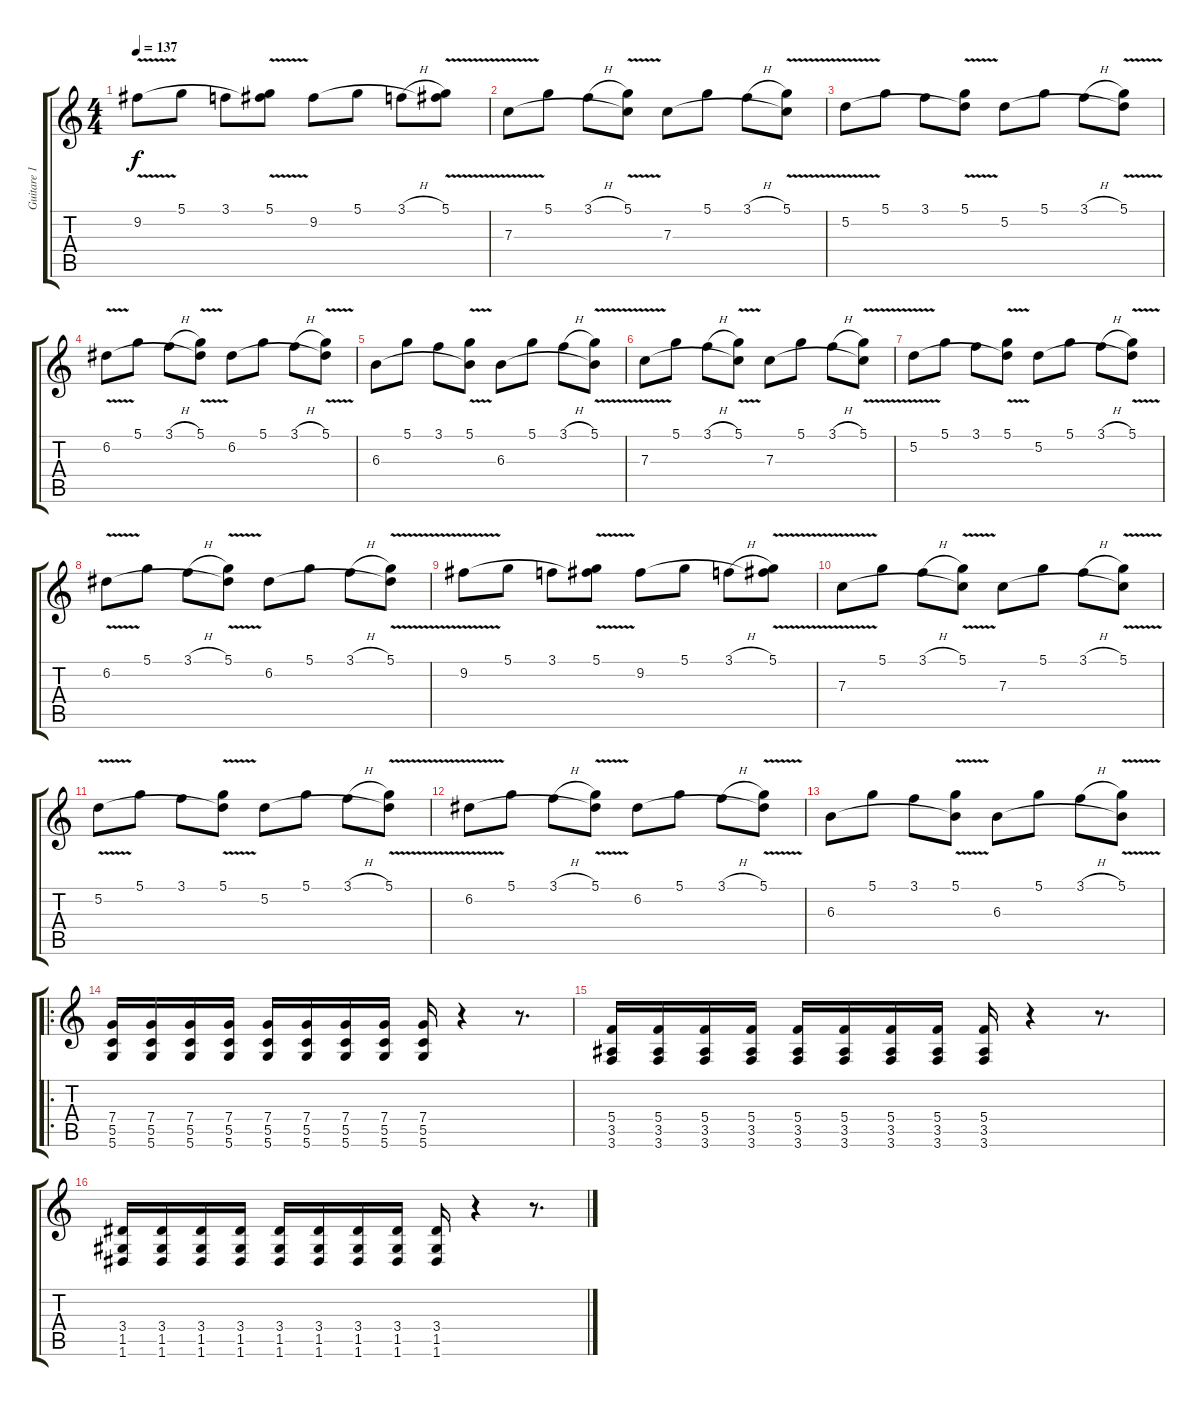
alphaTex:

\track ("Guitare 1 - Yannick" "Guitare 1 ") {instrument distortionguitar}
\staff {score tabs}
\tuning (D4 A3 F3 C3 G2 D2) {hide}
\ts (4 4)
\tempo 137
\clef g2
\ks c
9.2{v}.8{dy f} 5.1.8 3.1.8 (5.1{v} 9.2{t}).8 9.2.8 5.1.8 3.1{h}.8 (5.1{v} 9.2{t}).8 |
7.3{v}.8{volume 5 instrument lead5charang} 5.1.8 3.1{h}.8 (5.1{v} 7.3{t}).8 7.3.8 5.1.8 3.1{h}.8 (5.1{v} 7.3{t}).8 |
5.2{v}.8 5.1.8 3.1.8 (5.1{v} 5.2{t}).8 5.2.8 5.1.8 3.1{h}.8 (5.1{v} 5.2{t}).8 |
6.2{v}.8 5.1.8 3.1{h}.8 (5.1{v} 6.2{t}).8 6.2.8 5.1.8 3.1{h}.8 (5.1{v} 6.2{t}).8 |
6.3.8 5.1.8 3.1.8 (5.1{v} 6.3{t}).8 6.3.8 5.1.8 3.1{h}.8 (5.1{v} 6.3{t}).8 |
7.3{v}.8{volume 5 instrument lead5charang} 5.1.8 3.1{h}.8 (5.1{v} 7.3{t}).8 7.3.8 5.1.8 3.1{h}.8 (5.1{v} 7.3{t}).8 |
5.2{v}.8 5.1.8 3.1.8 (5.1{v} 5.2{t}).8 5.2.8 5.1.8 3.1{h}.8 (5.1{v} 5.2{t}).8 |
6.2{v}.8 5.1.8 3.1{h}.8 (5.1{v} 6.2{t}).8 6.2.8 5.1.8 3.1{h}.8 (5.1{v} 6.2{t}).8 |
9.2{v}.8 5.1.8 3.1.8 (5.1{v} 9.2{t}).8 9.2.8 5.1.8 3.1{h}.8 (5.1{v} 9.2{t}).8 |
7.3{v}.8{volume 5 instrument lead5charang} 5.1.8 3.1{h}.8 (5.1{v} 7.3{t}).8 7.3.8 5.1.8 3.1{h}.8 (5.1{v} 7.3{t}).8 |
5.2{v}.8 5.1.8 3.1.8 (5.1{v} 5.2{t}).8 5.2.8 5.1.8 3.1{h}.8 (5.1{v} 5.2{t}).8 |
6.2{v}.8 5.1.8 3.1{h}.8 (5.1{v} 6.2{t}).8 6.2.8 5.1.8 3.1{h}.8 (5.1{v} 6.2{t}).8 |
6.3.8 5.1.8 3.1.8 (5.1{v} 6.3{t}).8 6.3.8 5.1.8 3.1{h}.8 (5.1{v} 6.3{t}).8 |
\ro
(7.4 5.5 5.6).16{volume 10 instrument distortionguitar} (7.4 5.5 5.6).16 (7.4 5.5 5.6).16 (7.4 5.5 5.6).16 (7.4 5.5 5.6).16 (7.4 5.5 5.6).16 (7.4 5.5 5.6).16 (7.4 5.5 5.6).16 (7.4 5.5 5.6).16 r.4 r.8{d} |
(5.4 3.5 3.6).16 (5.4 3.5 3.6).16 (5.4 3.5 3.6).16 (5.4 3.5 3.6).16 (5.4 3.5 3.6).16 (5.4 3.5 3.6).16 (5.4 3.5 3.6).16 (5.4 3.5 3.6).16 (5.4 3.5 3.6).16 r.4 r.8{d} |
(3.4 1.5 1.6).16 (3.4 1.5 1.6).16 (3.4 1.5 1.6).16 (3.4 1.5 1.6).16 (3.4 1.5 1.6).16 (3.4 1.5 1.6).16 (3.4 1.5 1.6).16 (3.4 1.5 1.6).16 (3.4 1.5 1.6).16 r.4 r.8{d}
